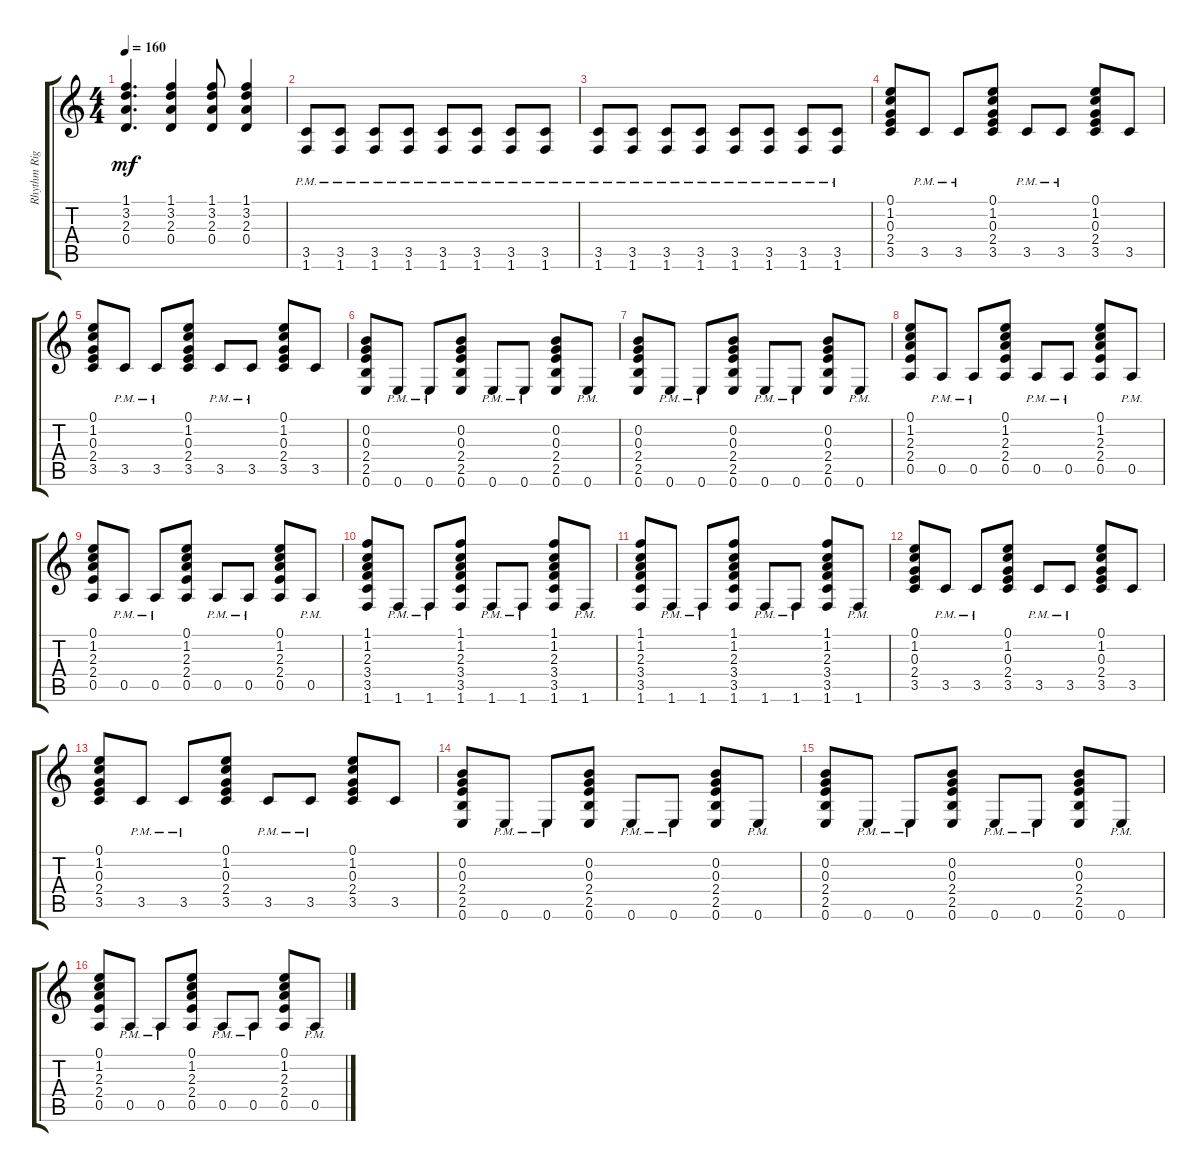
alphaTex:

\track ("Rhythm Right" "Rhythm Rig") {instrument acousticguitarsteel}
\staff {score tabs}
\tuning (E4 B3 G3 D3 A2 E2) {hide}
\ts (4 4)
\tempo 160
\clef g2
\ks c
(1.1 3.2 2.3 0.4).4{d dy mf} (1.1 3.2 2.3 0.4).4 (1.1 3.2 2.3 0.4).8 (1.1 3.2 2.3 0.4).4 |
(3.5{pm} 1.6{pm}).8 (3.5{pm} 1.6{pm}).8 (3.5{pm} 1.6{pm}).8 (3.5{pm} 1.6{pm}).8 (3.5{pm} 1.6{pm}).8 (3.5{pm} 1.6{pm}).8 (3.5{pm} 1.6{pm}).8 (3.5{pm} 1.6{pm}).8 |
(3.5{pm} 1.6{pm}).8 (3.5{pm} 1.6{pm}).8 (3.5{pm} 1.6{pm}).8 (3.5{pm} 1.6{pm}).8 (3.5{pm} 1.6{pm}).8 (3.5{pm} 1.6{pm}).8 (3.5{pm} 1.6{pm}).8 (3.5{pm} 1.6{pm}).8 |
(0.1 1.2 0.3 2.4 3.5).8 3.5{pm}.8 3.5{pm}.8 (0.1 1.2 0.3 2.4 3.5).8 3.5{pm}.8 3.5{pm}.8 (0.1 1.2 0.3 2.4 3.5).8 3.5.8 |
(0.1 1.2 0.3 2.4 3.5).8 3.5{pm}.8 3.5{pm}.8 (0.1 1.2 0.3 2.4 3.5).8 3.5{pm}.8 3.5{pm}.8 (0.1 1.2 0.3 2.4 3.5).8 3.5.8 |
(0.2 0.3 2.4 2.5 0.6).8 0.6{pm}.8 0.6{pm}.8 (0.2 0.3 2.4 2.5 0.6).8 0.6{pm}.8 0.6{pm}.8 (0.2 0.3 2.4 2.5 0.6).8 0.6{pm}.8 |
(0.2 0.3 2.4 2.5 0.6).8 0.6{pm}.8 0.6{pm}.8 (0.2 0.3 2.4 2.5 0.6).8 0.6{pm}.8 0.6{pm}.8 (0.2 0.3 2.4 2.5 0.6).8 0.6{pm}.8 |
(0.1 1.2 2.3 2.4 0.5).8 0.5{pm}.8 0.5{pm}.8 (0.1 1.2 2.3 2.4 0.5).8 0.5{pm}.8 0.5{pm}.8 (0.1 1.2 2.3 2.4 0.5).8 0.5{pm}.8 |
(0.1 1.2 2.3 2.4 0.5).8 0.5{pm}.8 0.5{pm}.8 (0.1 1.2 2.3 2.4 0.5).8 0.5{pm}.8 0.5{pm}.8 (0.1 1.2 2.3 2.4 0.5).8 0.5{pm}.8 |
(1.1 1.2 2.3 3.4 3.5 1.6).8 1.6{pm}.8 1.6{pm}.8 (1.1 1.2 2.3 3.4 3.5 1.6).8 1.6{pm}.8 1.6{pm}.8 (1.1 1.2 2.3 3.4 3.5 1.6).8 1.6{pm}.8 |
(1.1 1.2 2.3 3.4 3.5 1.6).8 1.6{pm}.8 1.6{pm}.8 (1.1 1.2 2.3 3.4 3.5 1.6).8 1.6{pm}.8 1.6{pm}.8 (1.1 1.2 2.3 3.4 3.5 1.6).8 1.6{pm}.8 |
(0.1 1.2 0.3 2.4 3.5).8 3.5{pm}.8 3.5{pm}.8 (0.1 1.2 0.3 2.4 3.5).8 3.5{pm}.8 3.5{pm}.8 (0.1 1.2 0.3 2.4 3.5).8 3.5.8 |
(0.1 1.2 0.3 2.4 3.5).8 3.5{pm}.8 3.5{pm}.8 (0.1 1.2 0.3 2.4 3.5).8 3.5{pm}.8 3.5{pm}.8 (0.1 1.2 0.3 2.4 3.5).8 3.5.8 |
(0.2 0.3 2.4 2.5 0.6).8 0.6{pm}.8 0.6{pm}.8 (0.2 0.3 2.4 2.5 0.6).8 0.6{pm}.8 0.6{pm}.8 (0.2 0.3 2.4 2.5 0.6).8 0.6{pm}.8 |
(0.2 0.3 2.4 2.5 0.6).8 0.6{pm}.8 0.6{pm}.8 (0.2 0.3 2.4 2.5 0.6).8 0.6{pm}.8 0.6{pm}.8 (0.2 0.3 2.4 2.5 0.6).8 0.6{pm}.8 |
(0.1 1.2 2.3 2.4 0.5).8 0.5{pm}.8 0.5{pm}.8 (0.1 1.2 2.3 2.4 0.5).8 0.5{pm}.8 0.5{pm}.8 (0.1 1.2 2.3 2.4 0.5).8 0.5{pm}.8
